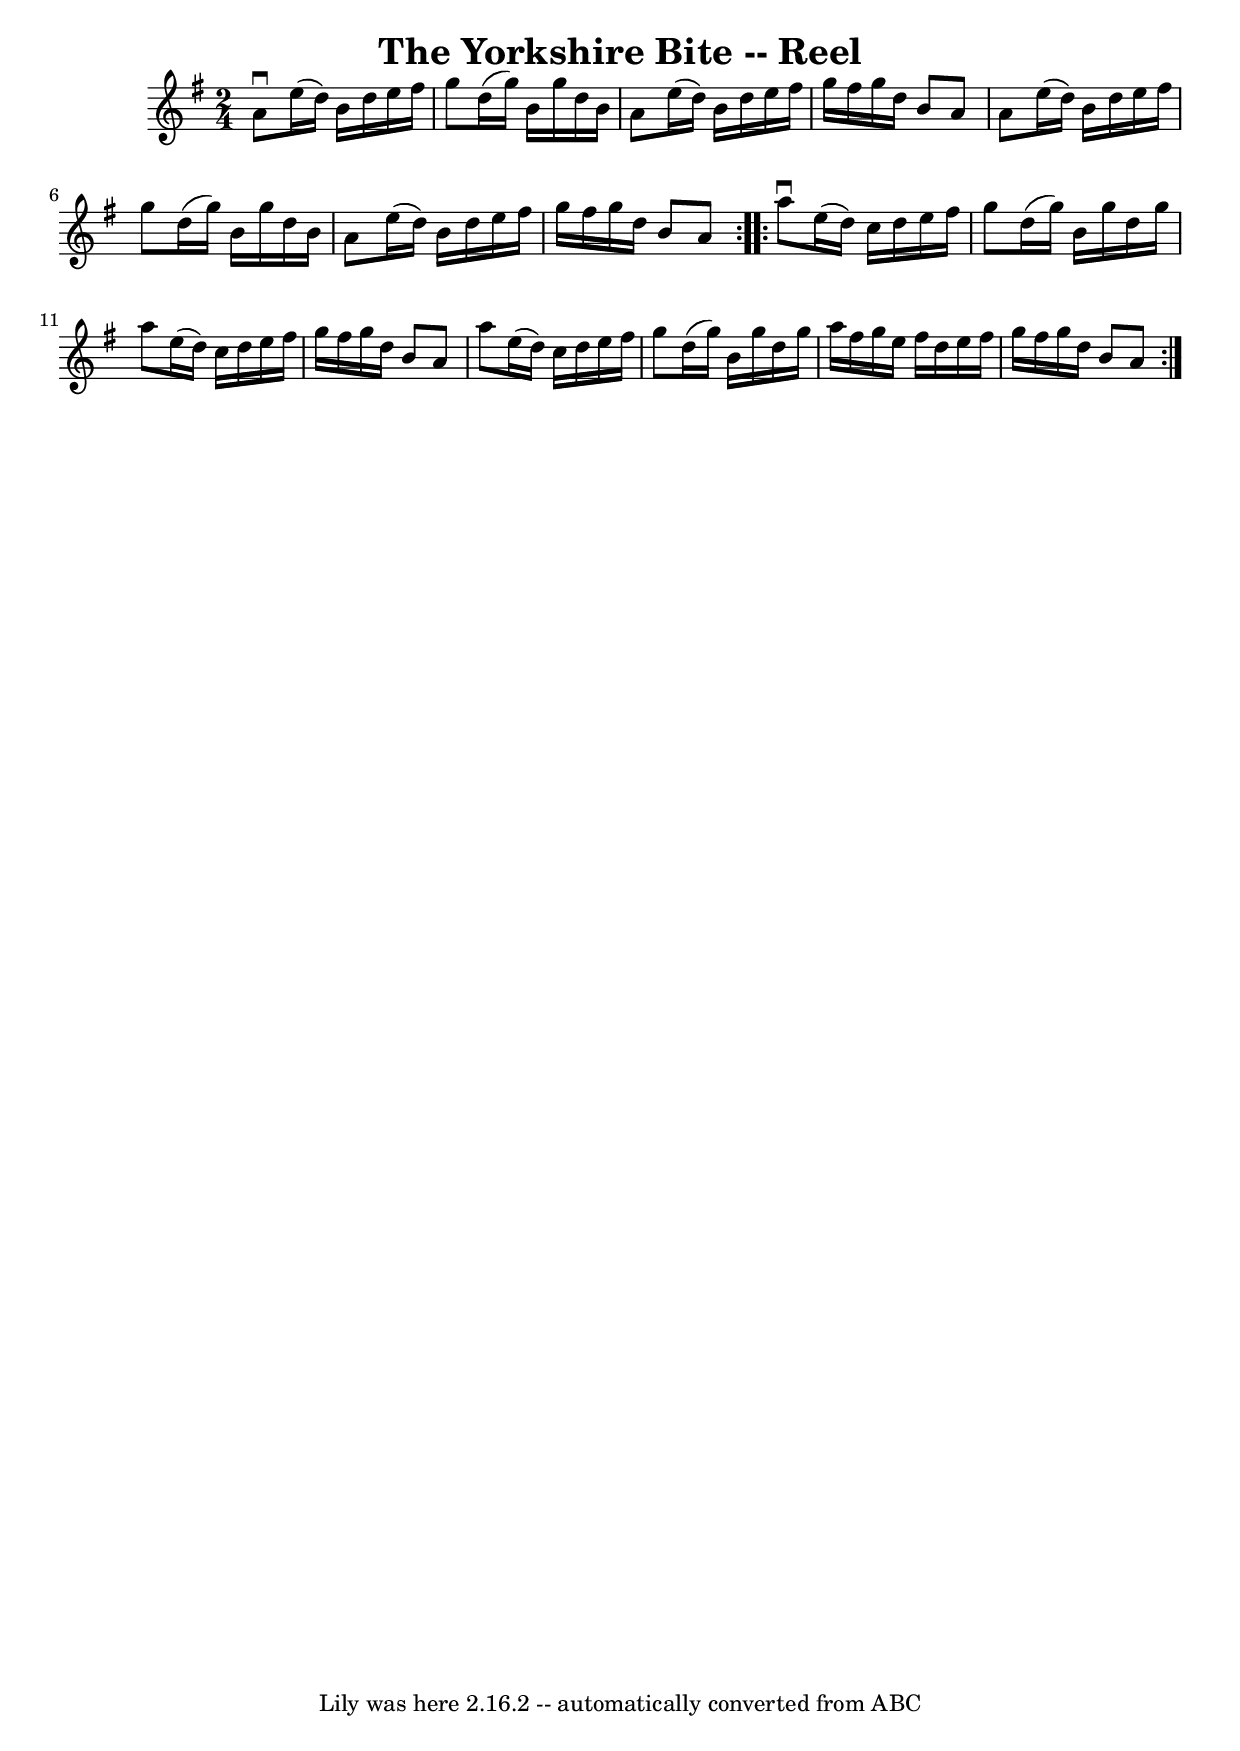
\version "2.16.2"
\include "Mammoth.ily"
\header {
  %% book = "Ryan's Mammoth Collection"
  crossRefNumber = "1"
  footnotes = "\\\\291"
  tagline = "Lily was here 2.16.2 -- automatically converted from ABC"
  title = "The Yorkshire Bite -- Reel"

}
voicedefault =  {



  \repeat volta 2 {

    \time 2/4 
    \key a \dorian
 a'8^\downbow e''16 (d''16) b'16 d''16  
    e''16 fis''16    |
    g''8 d''16 (g''16) b'16 g''16    
    d''16 b'16    |
    a'8 e''16 (d''16) b'16 d''16 e''16 
    fis''16    |
    g''16 fis''16 g''16 d''16 b'8 a'8    
    |
    a'8 e''16 (d''16) b'16 d''16 e''16 fis''16    
    |
    g''8 d''16 (g''16) b'16 g''16 d''16 b'16    
    |
    a'8 e''16 (d''16) b'16 d''16 e''16 fis''16    
    |
    g''16 fis''16 g''16 d''16 b'8 a'8    
  }     

  \repeat volta 2 {
    a''8^\downbow e''16 (d''16) c''16 d''16    
    e''16 fis''16    |
    g''8 d''16 (g''16) b'16 g''16    
    d''16 g''16    |
    a''8 e''16 (d''16) c''16 d''16    
    e''16 fis''16    |
    g''16 fis''16 g''16 d''16 b'8 a'8 
    |
    a''8 e''16 (d''16) c''16 d''16 e''16    
    fis''16    |
    g''8 d''16 (g''16) b'16 g''16 d''16    
    g''16    |
    a''16 fis''16 g''16 e''16 fis''16 d''16    
    e''16 fis''16    |
    g''16 fis''16 g''16 d''16 b'8 a'8 
    
  }   

}

\score{
  <<

    \context Staff="default"
    {
      \voicedefault 
      
    }

  >>
  \layout {
    
  }
  \midi {
  }

}
